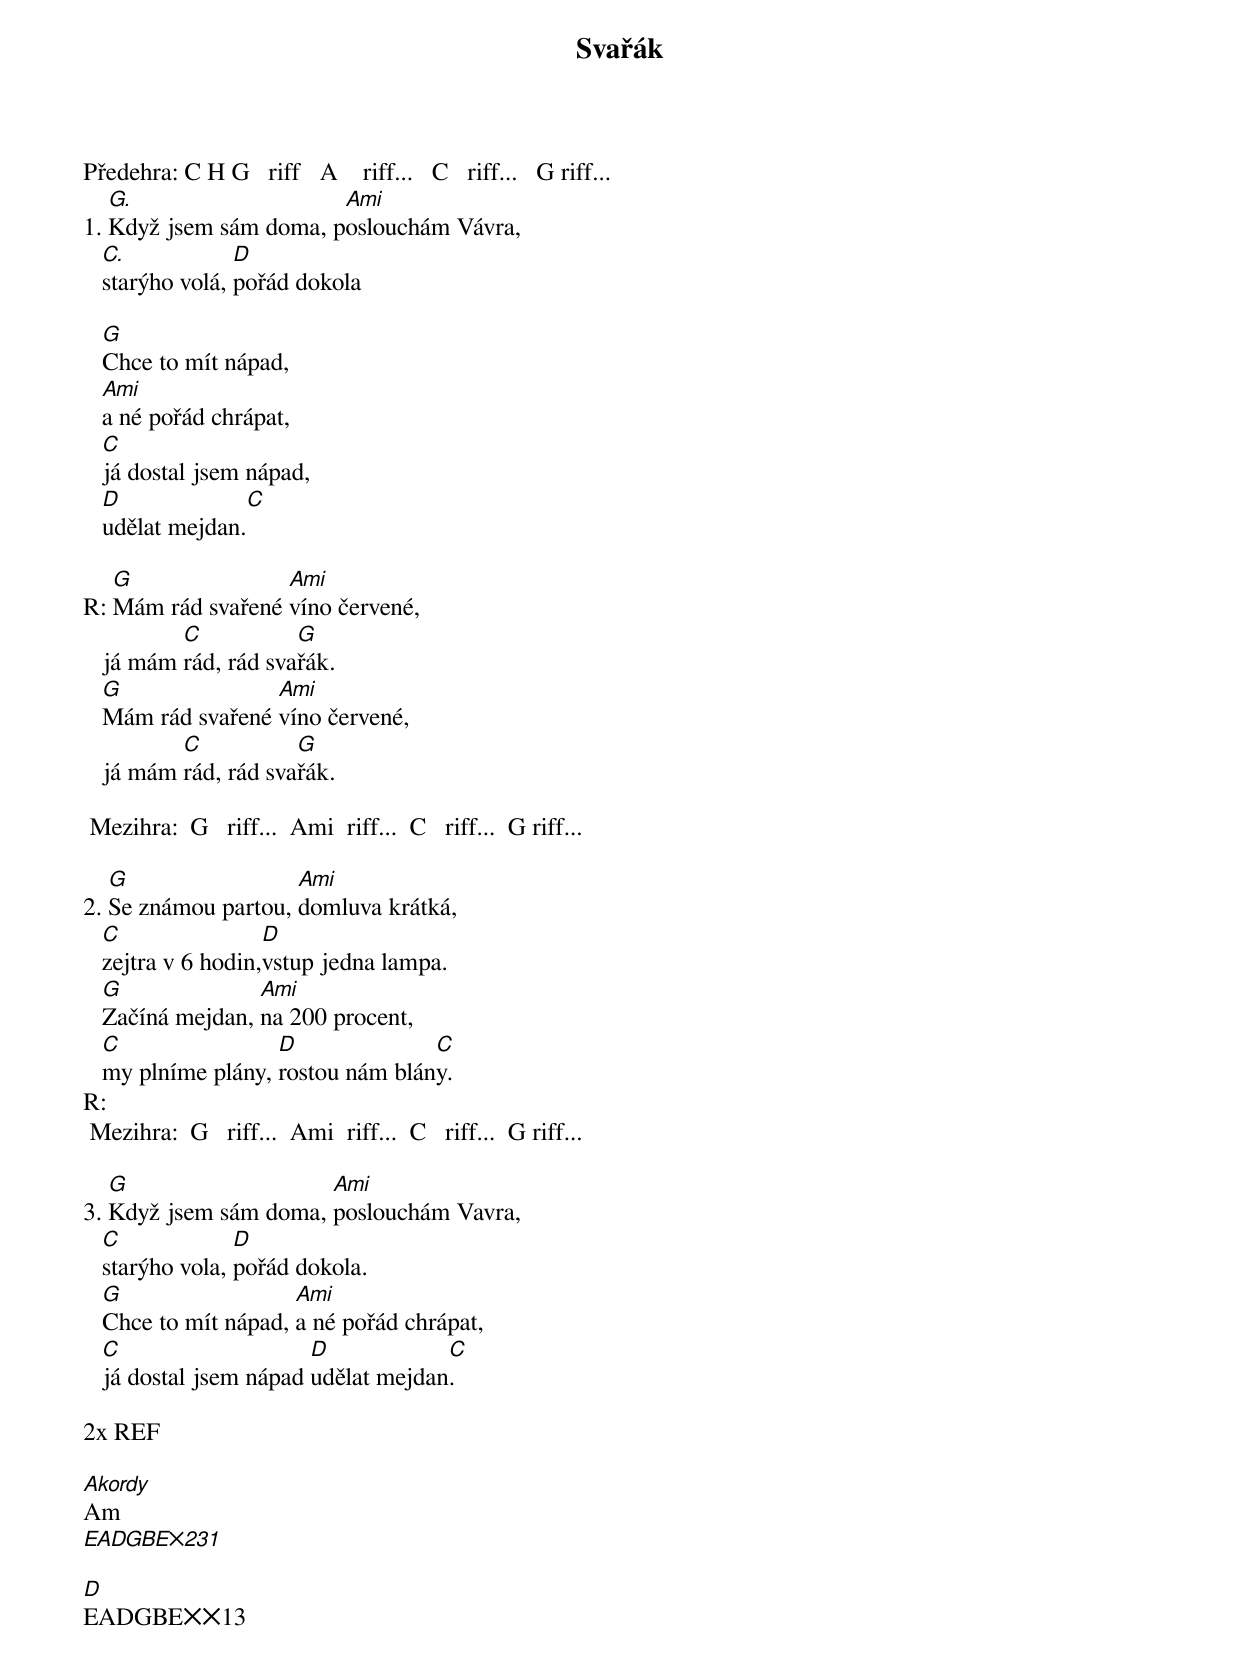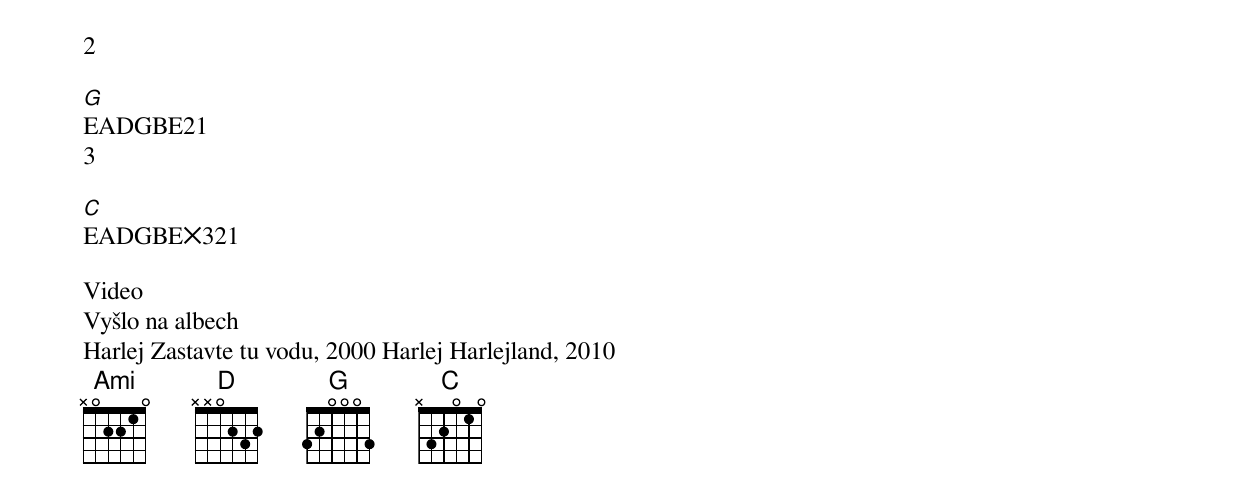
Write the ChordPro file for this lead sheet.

{title: Svařák}
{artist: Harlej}
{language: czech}
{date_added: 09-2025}
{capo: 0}

Předehra: C H G   riff   A    riff...   C   riff...   G riff...
1. [G.]Když jsem sám doma, p[Ami]oslouchám Vávra,
   [C.]starýho volá, [D]pořád dokola

   [G]Chce to mít nápad,
   [Ami]a né pořád chrápat,
   [C]já dostal jsem nápad,
   [D]udělat mejdan.[C]

R: [G]Mám rád svařené [Ami]víno červené,
   já mám [C]rád, rád sva[G]řák.
   [G]Mám rád svařené [Ami]víno červené,
   já mám [C]rád, rád sva[G]řák.

 Mezihra:  G   riff...  Ami  riff...  C   riff...  G riff...

2. [G]Se známou partou, [Ami]domluva krátká,
   [C]zejtra v 6 hodin,[D]vstup jedna lampa.
   [G]Začíná mejdan, [Ami]na 200 procent,
   [C]my plníme plány, [D]rostou nám blán[C]y.
R:
 Mezihra:  G   riff...  Ami  riff...  C   riff...  G riff...

3. [G]Když jsem sám doma, [Ami]poslouchám Vavra,
   [C]starýho vola, [D]pořád dokola.
   [G]Chce to mít nápad, [Ami]a né pořád chrápat,
   [C]já dostal jsem nápad [D]udělat mejdan[C].

2x REF

[Akordy]Am
[EADGBE✕231]

[D]EADGBE✕✕13
2

[G]EADGBE21
3

[C]EADGBE✕321

Video
Vyšlo na albech
Harlej Zastavte tu vodu, 2000 Harlej Harlejland, 2010
